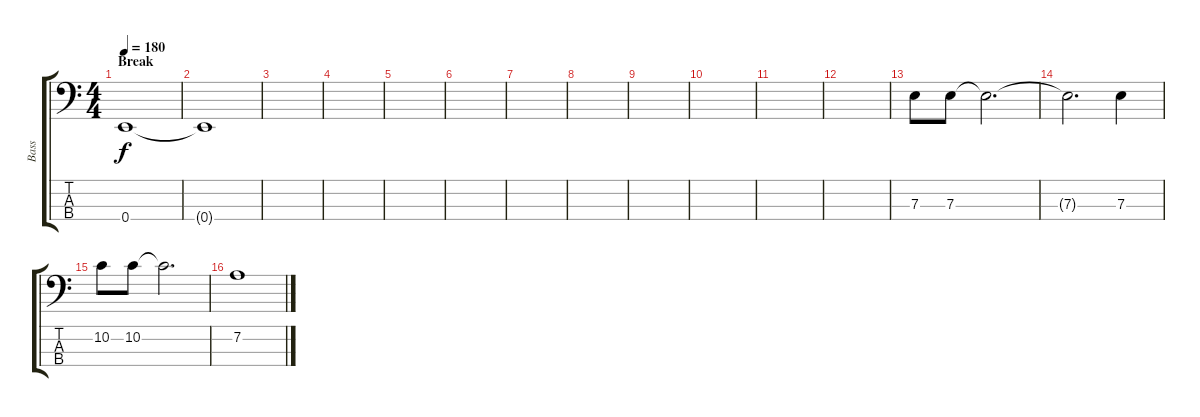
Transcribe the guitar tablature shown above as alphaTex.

\track ("Bass" "Bass") {instrument electricbassfinger}
\staff {score tabs}
\tuning (G2 D2 A1 E1) {hide}
\ts (4 4)
\section ("" "Break")
\tempo 180
\clef f4
\ks c
0.4.1{dy f} |
0.4{t}.1 |
|
|
|
|
|
|
|
|
|
|
7.3.8 7.3.8 7.3{t}.2{d} |
7.3{t}.2{d} 7.3.4 |
10.2.8 10.2.8 10.2{t}.2{d} |
7.2.1
